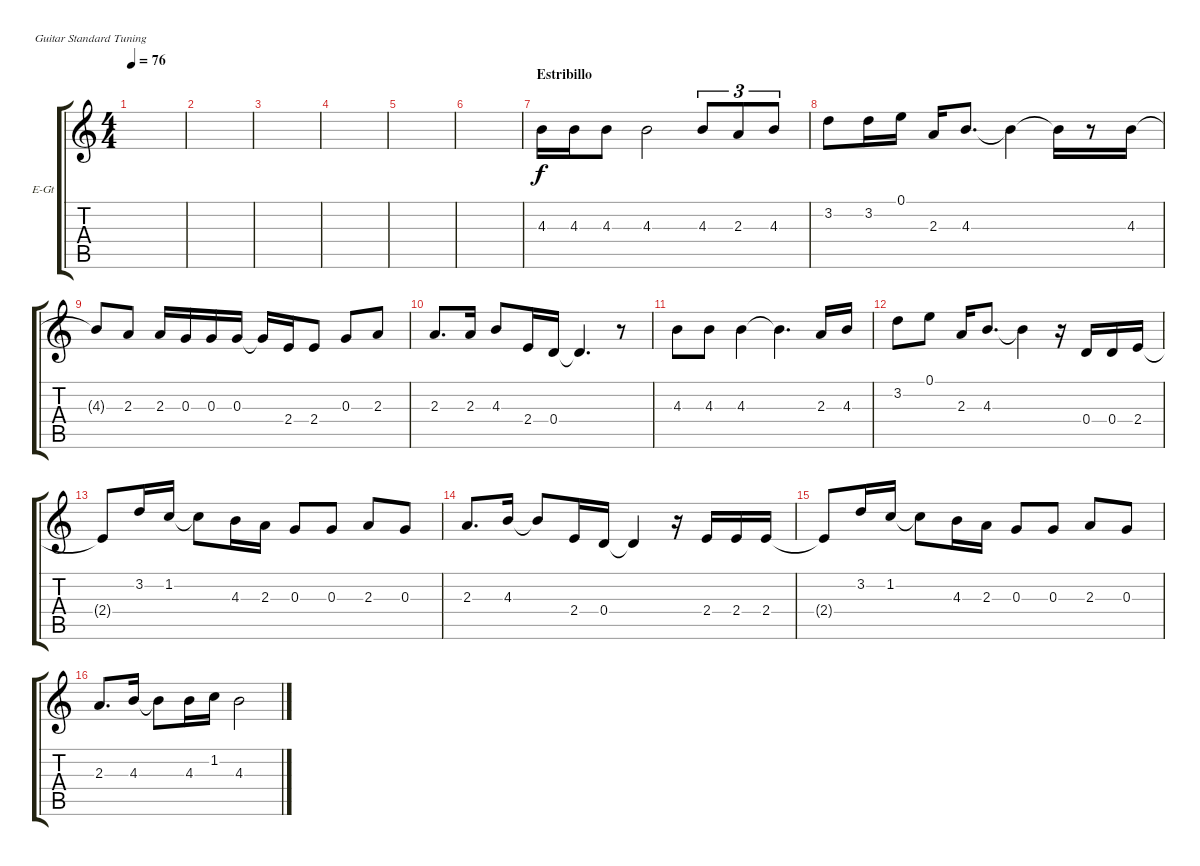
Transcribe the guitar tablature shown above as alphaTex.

\defaultSystemsLayout 4
\bracketExtendMode groupsimilarinstruments
\firstSystemTrackNameOrientation horizontal
\otherSystemsTrackNameOrientation horizontal
\track ("M.Shadows (voices)" "E-Gt") {instrument electricguitarclean}
\staff {score tabs}
\tuning (E4 B3 G3 D3 A2 E2)
\ts (4 4)
\tempo 76
\clef g2
\ks c
|
|
|
|
|
|
\section ("" "Estribillo")
4.3.16 4.3.16 4.3.8 4.3.2 4.3.8{tu (3 2)} 2.3.8{tu (3 2)} 4.3.8{tu (3 2)} |
3.2.8 3.2.16 0.1.16 2.3.16 4.3.8{d} 4.3{t}.4 4.3{t}.16 r.8 4.3.16 |
4.3{t}.8 2.3.8 2.3.16 0.3.16 0.3.16 0.3.16 0.3{t}.16 2.4.16 2.4.8 0.3.8 2.3.8 |
2.3.8{d} 2.3.16 4.3.8 2.4.16 0.4.16 0.4{t}.4{d} r.8 |
4.3.8 4.3.8 4.3.4 4.3{t}.4{d} 2.3.16 4.3.16 |
3.2.8 0.1.8 2.3.16 4.3.8{d} 4.3{t}.4 r.16 0.4.16 0.4.16 2.4.16 |
2.4{t}.8 3.2.16 1.2.16 1.2{t}.8 4.3.16 2.3.16 0.3.8 0.3.8 2.3.8 0.3.8 |
2.3.8{d} 4.3.16 4.3{t}.8 2.4.16 0.4.16 0.4{t}.4 r.16 2.4.16 2.4.16 2.4.16 |
2.4{t}.8 3.2.16 1.2.16 1.2{t}.8 4.3.16 2.3.16 0.3.8 0.3.8 2.3.8 0.3.8 |
2.3.8{d} 4.3.16 4.3{t}.8 4.3.16 1.2.16 4.3.2
